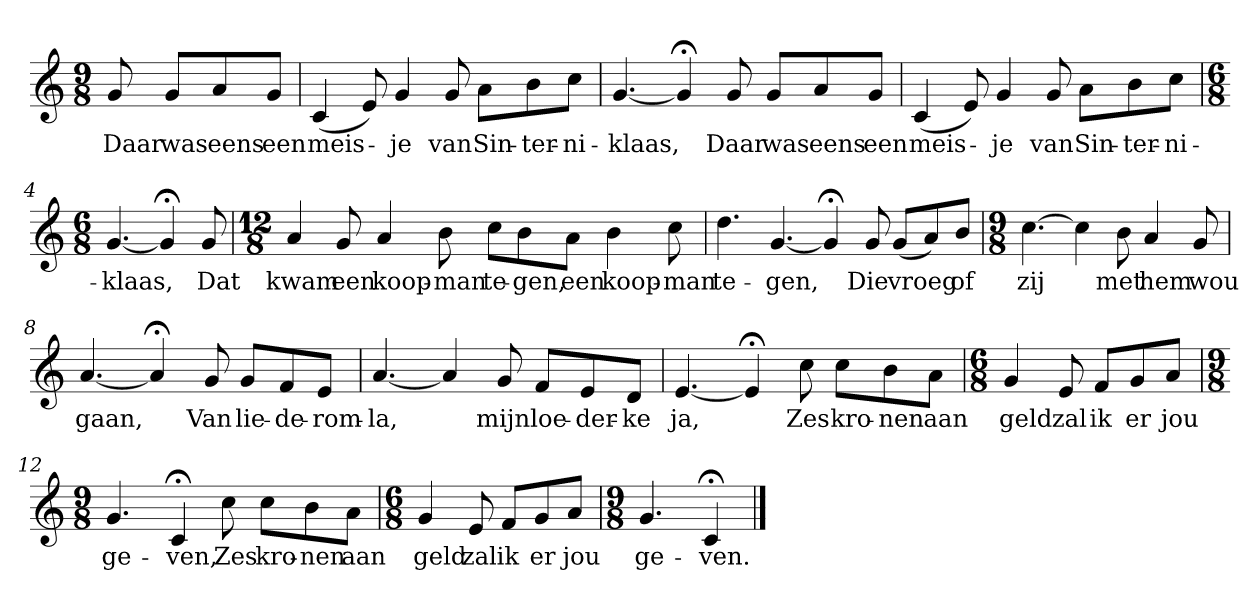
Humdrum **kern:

**kern	**text
*part1	*part1
*staff1	*staff1
*k[]	*
*C:	*
*M9/8	*
*MM120	*
=	=
8g	Daar
8gL	was
8a	eens
8gJ	een
=1	=1
(4c	meis-
8e)	.
4g	-je
8g	van
8aL	Sin-
8b	-ter-
8ccJ	-ni-
=2	=2
[4.g	-klaas,
4g;<]	.
8g	Daar
8gL	was
8a	eens
8gJ	een
=3	=3
(4c	meis-
8e)	.
4g	-je
8g	van
8aL	Sin-
8b	-ter-
8ccJ	-ni-
=4	=4
*M6/8	*
[4.g	-klaas,
4g;<]	.
8g	Dat
=5	=5
*M12/8	*
4a	kwam
8g	een
4a	koop-
8b	-man
8ccL	te-
8b	-gen,
8aJ	een
4b	koop-
8cc	-man
=6	=6
4.dd	te-
[4.g	-gen,
4g;<]	.
8g	Die
(8gL	vroeg
8a)	.
8bJ	of
=7	=7
*M9/8	*
[4.cc	zij
4cc]	.
8b	met
4a	hem
8g	wou
=8	=8
[4.a	gaan,
4a;<]	.
8g	Van
8gL	lie-
8f	-de-
8eJ	-rom-
=9	=9
[4.a	-la,
4a]	.
8g	mijn
8fL	loe-
8e	-der-
8dJ	-ke
=10	=10
[4.e	ja,
4e;<]	.
8cc	Zes
8ccL	kro-
8b	-nen
8aJ	aan
=11	=11
*M6/8	*
4g	geld
8e	zal
8fL	ik
8g	er
8aJ	jou
=12	=12
*M9/8	*
4.g	ge-
4c;<	-ven,
8cc	Zes
8ccL	kro-
8b	-nen
8aJ	aan
=13	=13
*M6/8	*
4g	geld
8e	zal
8fL	ik
8g	er
8aJ	jou
=14	=14
*M9/8	*
4.g	ge-
4c;<	-ven.
==	==
*-	*-
